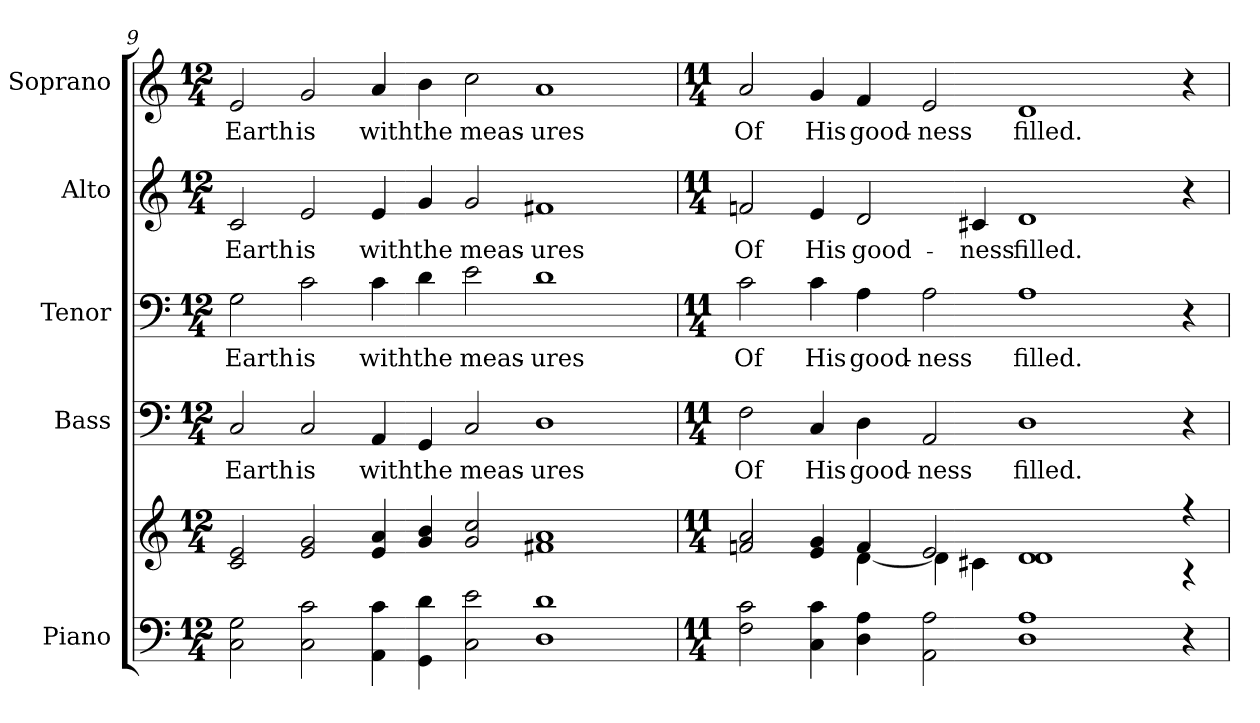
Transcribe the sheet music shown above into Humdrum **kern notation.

**kern	**kern	**kern	**text	**kern	**text	**kern	**text	**kern	**text
*part5	*part5	*part4	*part4	*part3	*part3	*part2	*part2	*part1	*part1
*staff6	*staff5	*staff4	*staff4	*staff3	*staff3	*staff2	*staff2	*staff1	*staff1
*I"Piano	*	*I"Bass	*	*I"Tenor	*	*I"Alto	*	*I"Soprano	*
*I'Pno.	*	*I'B.	*	*I'T.	*	*I'A.	*	*I'S.	*
!!LO:PB:g=z
*clefF4	*clefG2	*clefF4	*	*clefF4	*	*clefG2	*	*clefG2	*
*k[]	*k[]	*k[]	*	*k[]	*	*k[]	*	*k[]	*
*C:	*C:	*C:	*	*C:	*	*C:	*	*C:	*
*M12/4	*M12/4	*M12/4	*	*M12/4	*	*M12/4	*	*M12/4	*
=9	=9	=9	=9	=9	=9	=9	=9	=9	=9
*	*^	*	*	*	*	*	*	*	*
!	!	!	!	!LO:LY:b:color=#000000	!	!	!	!	!	!
!	!	!	!	!	!	!LO:LY:b:color=#000000	!	!	!	!
!	!	!	!	!	!	!	!	!LO:LY:b:color=#000000	!	!
!	!	!	!	!	!	!	!	!	!	!LO:LY:b:color=#000000
2Ci\ 2Gi	2ci/ 2ei	2ryy	2Ci/	Earth	2Gi\	Earth	2ci/	Earth	2ei/	Earth
!	!	!	!	!LO:LY:b:color=#000000	!	!	!	!	!	!
!	!	!	!	!	!	!LO:LY:b:color=#000000	!	!	!	!
!	!	!	!	!	!	!	!	!LO:LY:b:color=#000000	!	!
!	!	!	!	!	!	!	!	!	!	!LO:LY:b:color=#000000
2Ci\ 2ci	2ei/ 2gi	1ryy	2Ci/	is	2ci\	is	2ei/	is	2gi/	is
!	!	!	!	!LO:LY:b:color=#000000	!	!	!	!	!	!
!	!	!	!	!	!	!LO:LY:b:color=#000000	!	!	!	!
!	!	!	!	!	!	!	!	!LO:LY:b:color=#000000	!	!
!	!	!	!	!	!	!	!	!	!	!LO:LY:b:color=#000000
4AAi\ 4ci	4ei/ 4ai	.	4AAi/	with	4ci\	with	4ei/	with	4ai/	with
!	!	!	!	!LO:LY:b:color=#000000	!	!	!	!	!	!
!	!	!	!	!	!	!LO:LY:b:color=#000000	!	!	!	!
!	!	!	!	!	!	!	!	!LO:LY:b:color=#000000	!	!
!	!	!	!	!	!	!	!	!	!	!LO:LY:b:color=#000000
4GGi\ 4di	4gi/ 4bi	.	4GGi/	the	4di\	the	4gi/	the	4bi\	the
!	!	!	!	!LO:LY:b:color=#000000	!	!	!	!	!	!
!	!	!	!	!	!	!LO:LY:b:color=#000000	!	!	!	!
!	!	!	!	!	!	!	!	!LO:LY:b:color=#000000	!	!
!	!	!	!	!	!	!	!	!	!	!LO:LY:b:color=#000000
2Ci\ 2ei	2gi/ 2cci	1ryy	2Ci/	meas-	2ei\	meas-	2gi/	meas-	2cci\	meas-
!	!	!	!	!LO:LY:b:color=#000000	!	!	!	!	!	!
!	!	!	!	!	!	!LO:LY:b:color=#000000	!	!	!	!
!	!	!	!	!	!	!	!	!LO:LY:b:color=#000000	!	!
!	!	!	!	!	!	!	!	!	!	!LO:LY:b:color=#000000
1Di 1di	1f#Xi 1ai	.	1Di	-ures	1di	-ures	1f#Xi	-ures	1ai	-ures
.	.	2ryy	.	.	.	.	.	.	.	.
!!LO:PB:g=z
=10	=10	=10	=10	=10	=10	=10	=10	=10	=10	=10
*M11/4	*M11/4	*	*M11/4	*	*M11/4	*	*M11/4	*	*M11/4	*
!	!	!	!	!LO:LY:b:color=#000000	!	!	!	!	!	!
!	!	!	!	!	!	!LO:LY:b:color=#000000	!	!	!	!
!	!	!	!	!	!	!	!	!LO:LY:b:color=#000000	!	!
!	!	!	!	!	!	!	!	!	!	!LO:LY:b:color=#000000
2Fi\ 2ci	2fni/ 2ai	2ryy	2Fi\	Of	2ci\	Of	2fni/	Of	2ai/	Of
!	!	!	!	!LO:LY:b:color=#000000	!	!	!	!	!	!
!	!	!	!	!	!	!LO:LY:b:color=#000000	!	!	!	!
!	!	!	!	!	!	!	!	!LO:LY:b:color=#000000	!	!
!	!	!	!	!	!	!	!	!	!	!LO:LY:b:color=#000000
4Ci\ 4ci	4ei/ 4gi	4ryy	4Ci/	His	4ci\	His	4ei/	His	4gi/	His
!	!	!	!	!LO:LY:b:color=#000000	!	!	!	!	!	!
!	!	!	!	!	!	!LO:LY:b:color=#000000	!	!	!	!
!	!	!	!	!	!	!	!	!LO:LY:b:color=#000000	!	!
!	!	!	!	!	!	!	!	!	!	!LO:LY:b:color=#000000
4Di\ 4Ai	4fi/	[<4di\	4Di\	good-	4Ai\	good-	2di/	good-	4fi/	good-
!	!	!	!	!LO:LY:b:color=#000000	!	!	!	!	!	!
!	!	!	!	!	!	!LO:LY:b:color=#000000	!	!	!	!
!	!	!	!	!	!	!	!	!	!	!LO:LY:b:color=#000000
2AAi\ 2Ai	2ei/	4di\]	2AAi/	-ness	2Ai\	-ness	.	.	2ei/	-ness
!	!	!	!	!	!	!	!	!LO:LY:b:color=#000000	!	!
.	.	4c#Xi\	.	.	.	.	4c#Xi/	-ness	.	.
!	!	!	!	!LO:LY:b:color=#000000	!	!	!	!	!	!
!	!	!	!	!	!	!LO:LY:b:color=#000000	!	!	!	!
!	!	!	!	!	!	!	!	!LO:LY:b:color=#000000	!	!
!	!	!	!	!	!	!	!	!	!	!LO:LY:b:color=#000000
1Di 1Ai	1di 1di	2ryy	1Di	filled.	1Ai	filled.	1di	filled.	1di	filled.
.	.	4ryy	.	.	.	.	.	.	.	.
.	.	4ryy	.	.	.	.	.	.	.	.
4r	4r	4r	4r	.	4r	.	4r	.	4r	.
*	*v	*v	*	*	*	*	*	*	*	*
=	=	=	=	=	=	=	=	=	=
*-	*-	*-	*-	*-	*-	*-	*-	*-	*-
